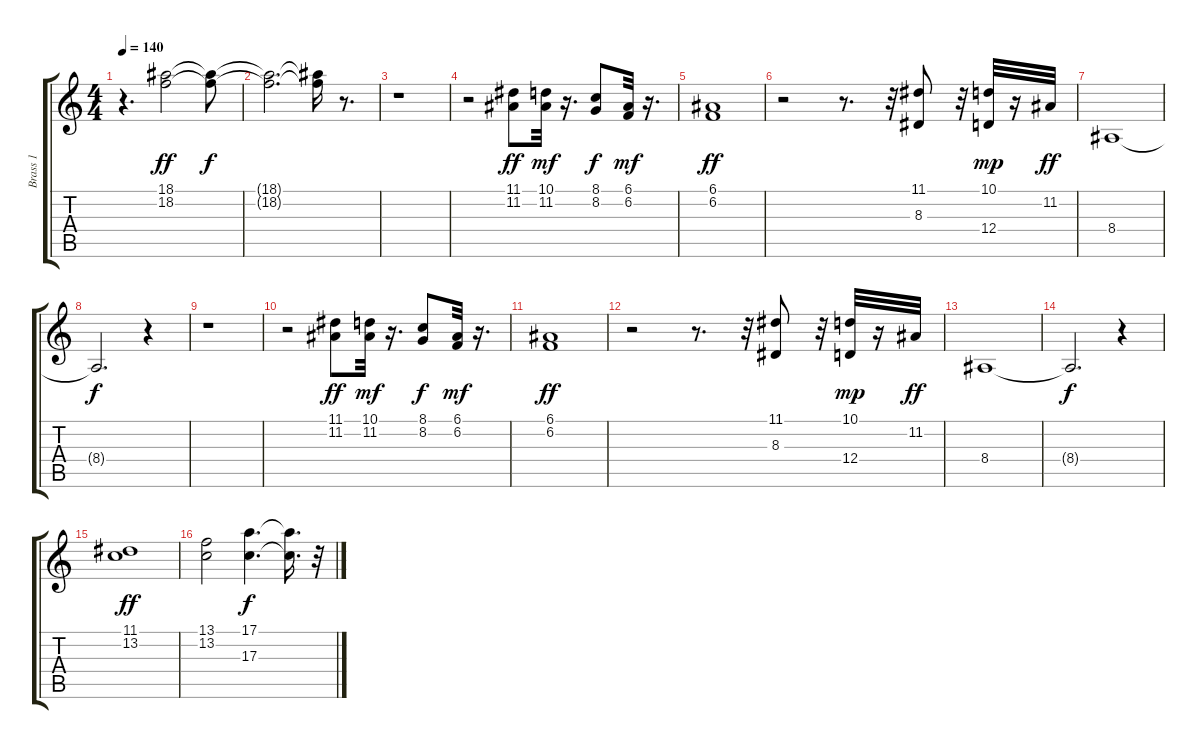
\track ("Brass 1             " "Brass 1   ") {instrument brasssection}
\staff {score tabs}
\tuning (E4 B3 G3 D3 A2 E2) {hide}
\ts (4 4)
\tempo 140
\clef g2
\ks c
r.4{d dy f} (18.1 18.2).2{dy ff} (18.1{t} 18.2{t}).8{dy f} |
(18.1{t} 18.2{t}).2{d} (18.1{t} 18.2{t}).16 r.8{d} |
r.1 |
r.2 (11.1 11.2).8{dy ff} (10.1 11.2).32{dy mf} r.16{d} (8.1 8.2).8{dy f} (6.1 6.2).32{dy mf} r.16{d} |
(6.1 6.2).1{dy ff} |
r.2 r.8{d} r.32 (11.1 8.3).8 r.32 (10.1 12.4).32{dy mp} r.16 11.2.32{dy ff} |
8.4.1 |
8.4{t}.2{d dy f} r.4 |
r.1 |
r.2 (11.1 11.2).8{dy ff} (10.1 11.2).32{dy mf} r.16{d} (8.1 8.2).8{dy f} (6.1 6.2).32{dy mf} r.16{d} |
(6.1 6.2).1{dy ff} |
r.2 r.8{d} r.32 (11.1 8.3).8 r.32 (10.1 12.4).32{dy mp} r.16 11.2.32{dy ff} |
8.4.1 |
8.4{t}.2{d dy f} r.4 |
(11.1 13.2).1{dy ff} |
(13.1 13.2).2 (17.1 17.3).4{d dy f} (17.1{t} 17.3{t}).16{d} r.32
